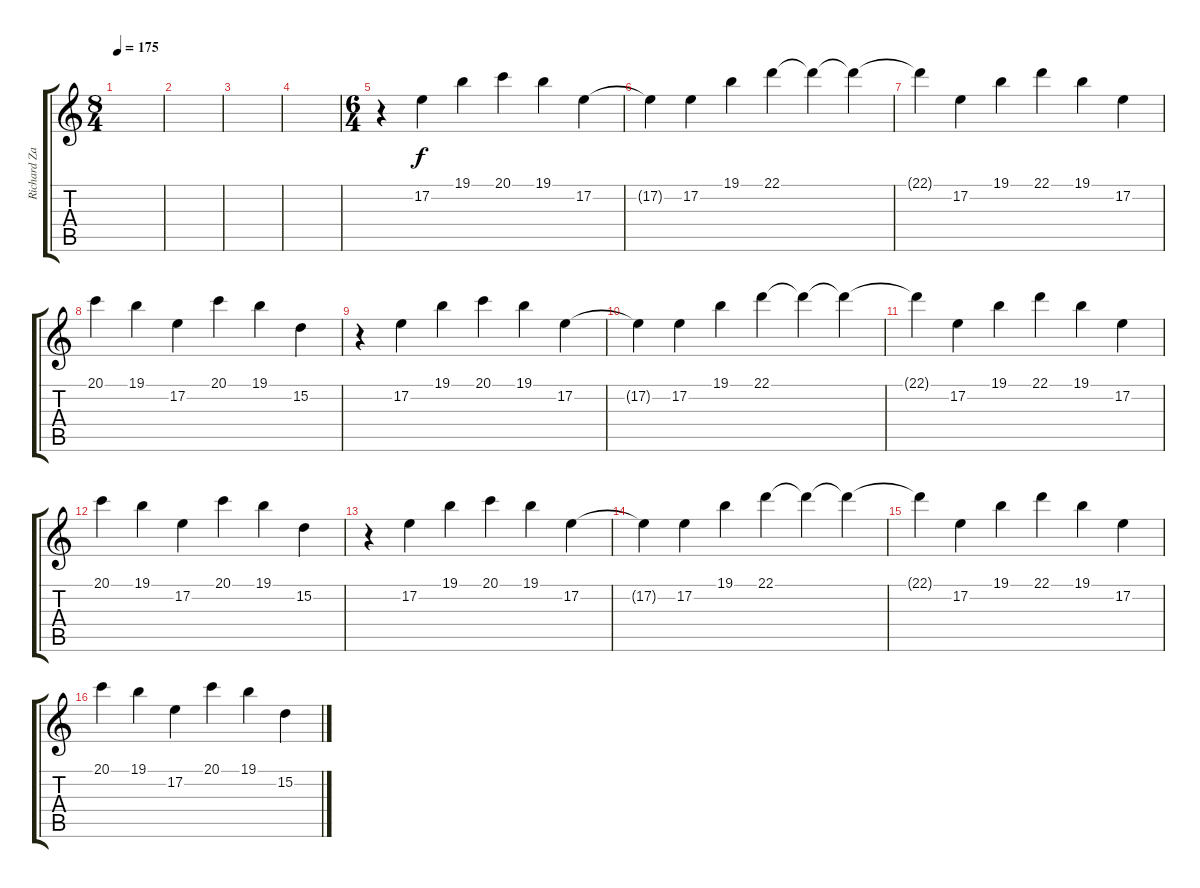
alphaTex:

\track ("Richard Zander" "Richard Za") {instrument stringensemble1}
\staff {score tabs}
\tuning (E4 B3 G3 D3 A2 D2) {hide}
\ts (8 4)
\tempo 175
\clef g2
\ks c
|
|
|
|
\ts (6 4)
r.4 17.2.4 19.1.4 20.1.4 19.1.4 17.2.4 |
17.2{t}.4 17.2.4 19.1.4 22.1.4 22.1{t}.4 22.1{t}.4 |
22.1{t}.4 17.2.4 19.1.4 22.1.4 19.1.4 17.2.4 |
20.1.4 19.1.4 17.2.4 20.1.4 19.1.4 15.2.4 |
r.4 17.2.4 19.1.4 20.1.4 19.1.4 17.2.4 |
17.2{t}.4 17.2.4 19.1.4 22.1.4 22.1{t}.4 22.1{t}.4 |
22.1{t}.4 17.2.4 19.1.4 22.1.4 19.1.4 17.2.4 |
20.1.4 19.1.4 17.2.4 20.1.4 19.1.4 15.2.4 |
r.4 17.2.4 19.1.4 20.1.4 19.1.4 17.2.4 |
17.2{t}.4 17.2.4 19.1.4 22.1.4 22.1{t}.4 22.1{t}.4 |
22.1{t}.4 17.2.4 19.1.4 22.1.4 19.1.4 17.2.4 |
20.1.4 19.1.4 17.2.4 20.1.4 19.1.4 15.2.4
